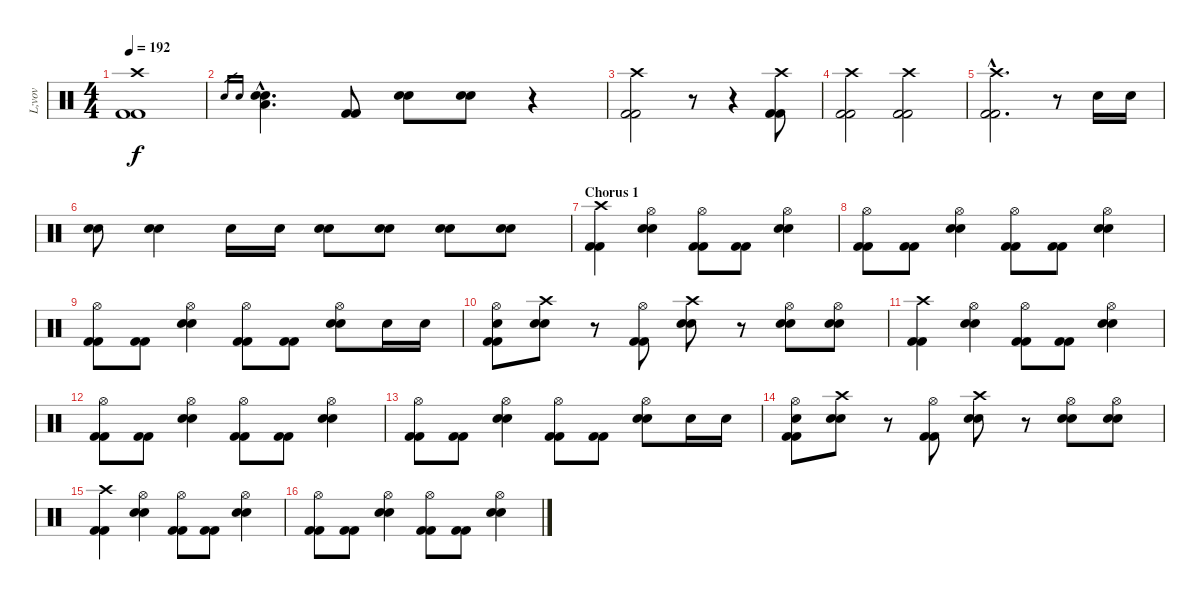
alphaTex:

\track ("L;vov" "L;vov") {instrument percussion}
\staff {score}
\articulation defaults
\ts (4 4)
\tempo 192
\clef neutral
\ks c
("Crash high (hit)" "Kick (hit) 2" "Kick (hit) 2").1{dy f} |
"Electric Snare (hit)".16{gr} "Electric Snare (hit)".16{gr} ("Electric Snare (hit)"{hac} "Electric Snare (hit)"{hac} "Low Tom (hit)"{hac}).4{d} ("Kick (hit) 2" "Kick (hit) 2").8 ("Electric Snare (hit)" "Electric Snare (hit)").8 ("Electric Snare (hit)" "Electric Snare (hit)").8 r.4 |
("Crash high (hit)" "Kick (hit) 2" "Kick (hit) 2").2 r.8 r.4 ("Crash high (hit)" "Kick (hit) 2" "Kick (hit) 2").8 |
("Crash high (hit)" "Kick (hit) 2" "Kick (hit) 2").2 ("Crash high (hit)" "Kick (hit) 2" "Kick (hit) 2").2 |
("Crash high (hit)"{hac} "Kick (hit) 2"{hac} "Kick (hit) 2"{hac}).2{d} r.8 "Electric Snare (hit)".16 "Electric Snare (hit)".16 |
("Electric Snare (hit)" "Electric Snare (hit)").8 ("Electric Snare (hit)" "Electric Snare (hit)").4 "Electric Snare (hit)".16 "Electric Snare (hit)".16 ("Electric Snare (hit)" "Electric Snare (hit)").8 ("Electric Snare (hit)" "Electric Snare (hit)").8 ("Electric Snare (hit)" "Electric Snare (hit)").8 ("Electric Snare (hit)" "Electric Snare (hit)").8 |
\section ("" "Chorus 1")
("Crash high (hit)" "Kick (hit) 2" "Kick (hit) 2").4 ("Hi-Hat (open)" "Electric Snare (hit)" "Electric Snare (hit)").4 ("Hi-Hat (open)" "Kick (hit) 2" "Kick (hit) 2").8 ("Kick (hit) 2" "Kick (hit) 2").8 ("Hi-Hat (open)" "Electric Snare (hit)" "Electric Snare (hit)").4 |
("Hi-Hat (open)" "Kick (hit) 2" "Kick (hit) 2").8 ("Kick (hit) 2" "Kick (hit) 2").8 ("Hi-Hat (open)" "Electric Snare (hit)" "Electric Snare (hit)").4 ("Hi-Hat (open)" "Kick (hit) 2" "Kick (hit) 2").8 ("Kick (hit) 2" "Kick (hit) 2").8 ("Hi-Hat (open)" "Electric Snare (hit)" "Electric Snare (hit)").4 |
("Hi-Hat (open)" "Kick (hit) 2" "Kick (hit) 2").8 ("Kick (hit) 2" "Kick (hit) 2").8 ("Hi-Hat (open)" "Electric Snare (hit)" "Electric Snare (hit)").4 ("Hi-Hat (open)" "Kick (hit) 2" "Kick (hit) 2").8 ("Kick (hit) 2" "Kick (hit) 2").8 ("Hi-Hat (open)" "Electric Snare (hit)" "Electric Snare (hit)").8 "Electric Snare (hit)".16 "Electric Snare (hit)".16 |
("Hi-Hat (open)" "Electric Snare (hit)" "Kick (hit) 2" "Kick (hit) 2").8 ("Crash high (hit)" "Electric Snare (hit)" "Electric Snare (hit)").8 r.8 ("Hi-Hat (open)" "Kick (hit) 2" "Kick (hit) 2").8 ("Crash high (hit)" "Electric Snare (hit)" "Electric Snare (hit)").8 r.8 ("Hi-Hat (open)" "Electric Snare (hit)" "Electric Snare (hit)").8 ("Hi-Hat (open)" "Electric Snare (hit)" "Electric Snare (hit)").8 |
("Crash high (hit)" "Kick (hit) 2" "Kick (hit) 2").4 ("Hi-Hat (open)" "Electric Snare (hit)" "Electric Snare (hit)").4 ("Hi-Hat (open)" "Kick (hit) 2" "Kick (hit) 2").8 ("Kick (hit) 2" "Kick (hit) 2").8 ("Hi-Hat (open)" "Electric Snare (hit)" "Electric Snare (hit)").4 |
("Hi-Hat (open)" "Kick (hit) 2" "Kick (hit) 2").8 ("Kick (hit) 2" "Kick (hit) 2").8 ("Hi-Hat (open)" "Electric Snare (hit)" "Electric Snare (hit)").4 ("Hi-Hat (open)" "Kick (hit) 2" "Kick (hit) 2").8 ("Kick (hit) 2" "Kick (hit) 2").8 ("Hi-Hat (open)" "Electric Snare (hit)" "Electric Snare (hit)").4 |
("Hi-Hat (open)" "Kick (hit) 2" "Kick (hit) 2").8 ("Kick (hit) 2" "Kick (hit) 2").8 ("Hi-Hat (open)" "Electric Snare (hit)" "Electric Snare (hit)").4 ("Hi-Hat (open)" "Kick (hit) 2" "Kick (hit) 2").8 ("Kick (hit) 2" "Kick (hit) 2").8 ("Hi-Hat (open)" "Electric Snare (hit)" "Electric Snare (hit)").8 "Electric Snare (hit)".16 "Electric Snare (hit)".16 |
("Hi-Hat (open)" "Electric Snare (hit)" "Kick (hit) 2" "Kick (hit) 2").8 ("Crash high (hit)" "Electric Snare (hit)" "Electric Snare (hit)").8 r.8 ("Hi-Hat (open)" "Kick (hit) 2" "Kick (hit) 2").8 ("Crash high (hit)" "Electric Snare (hit)" "Electric Snare (hit)").8 r.8 ("Hi-Hat (open)" "Electric Snare (hit)" "Electric Snare (hit)").8 ("Hi-Hat (open)" "Electric Snare (hit)" "Electric Snare (hit)").8 |
("Crash high (hit)" "Kick (hit) 2" "Kick (hit) 2").4 ("Hi-Hat (open)" "Electric Snare (hit)" "Electric Snare (hit)").4 ("Hi-Hat (open)" "Kick (hit) 2" "Kick (hit) 2").8 ("Kick (hit) 2" "Kick (hit) 2").8 ("Hi-Hat (open)" "Electric Snare (hit)" "Electric Snare (hit)").4 |
("Hi-Hat (open)" "Kick (hit) 2" "Kick (hit) 2").8 ("Kick (hit) 2" "Kick (hit) 2").8 ("Hi-Hat (open)" "Electric Snare (hit)" "Electric Snare (hit)").4 ("Hi-Hat (open)" "Kick (hit) 2" "Kick (hit) 2").8 ("Kick (hit) 2" "Kick (hit) 2").8 ("Hi-Hat (open)" "Electric Snare (hit)" "Electric Snare (hit)").4
